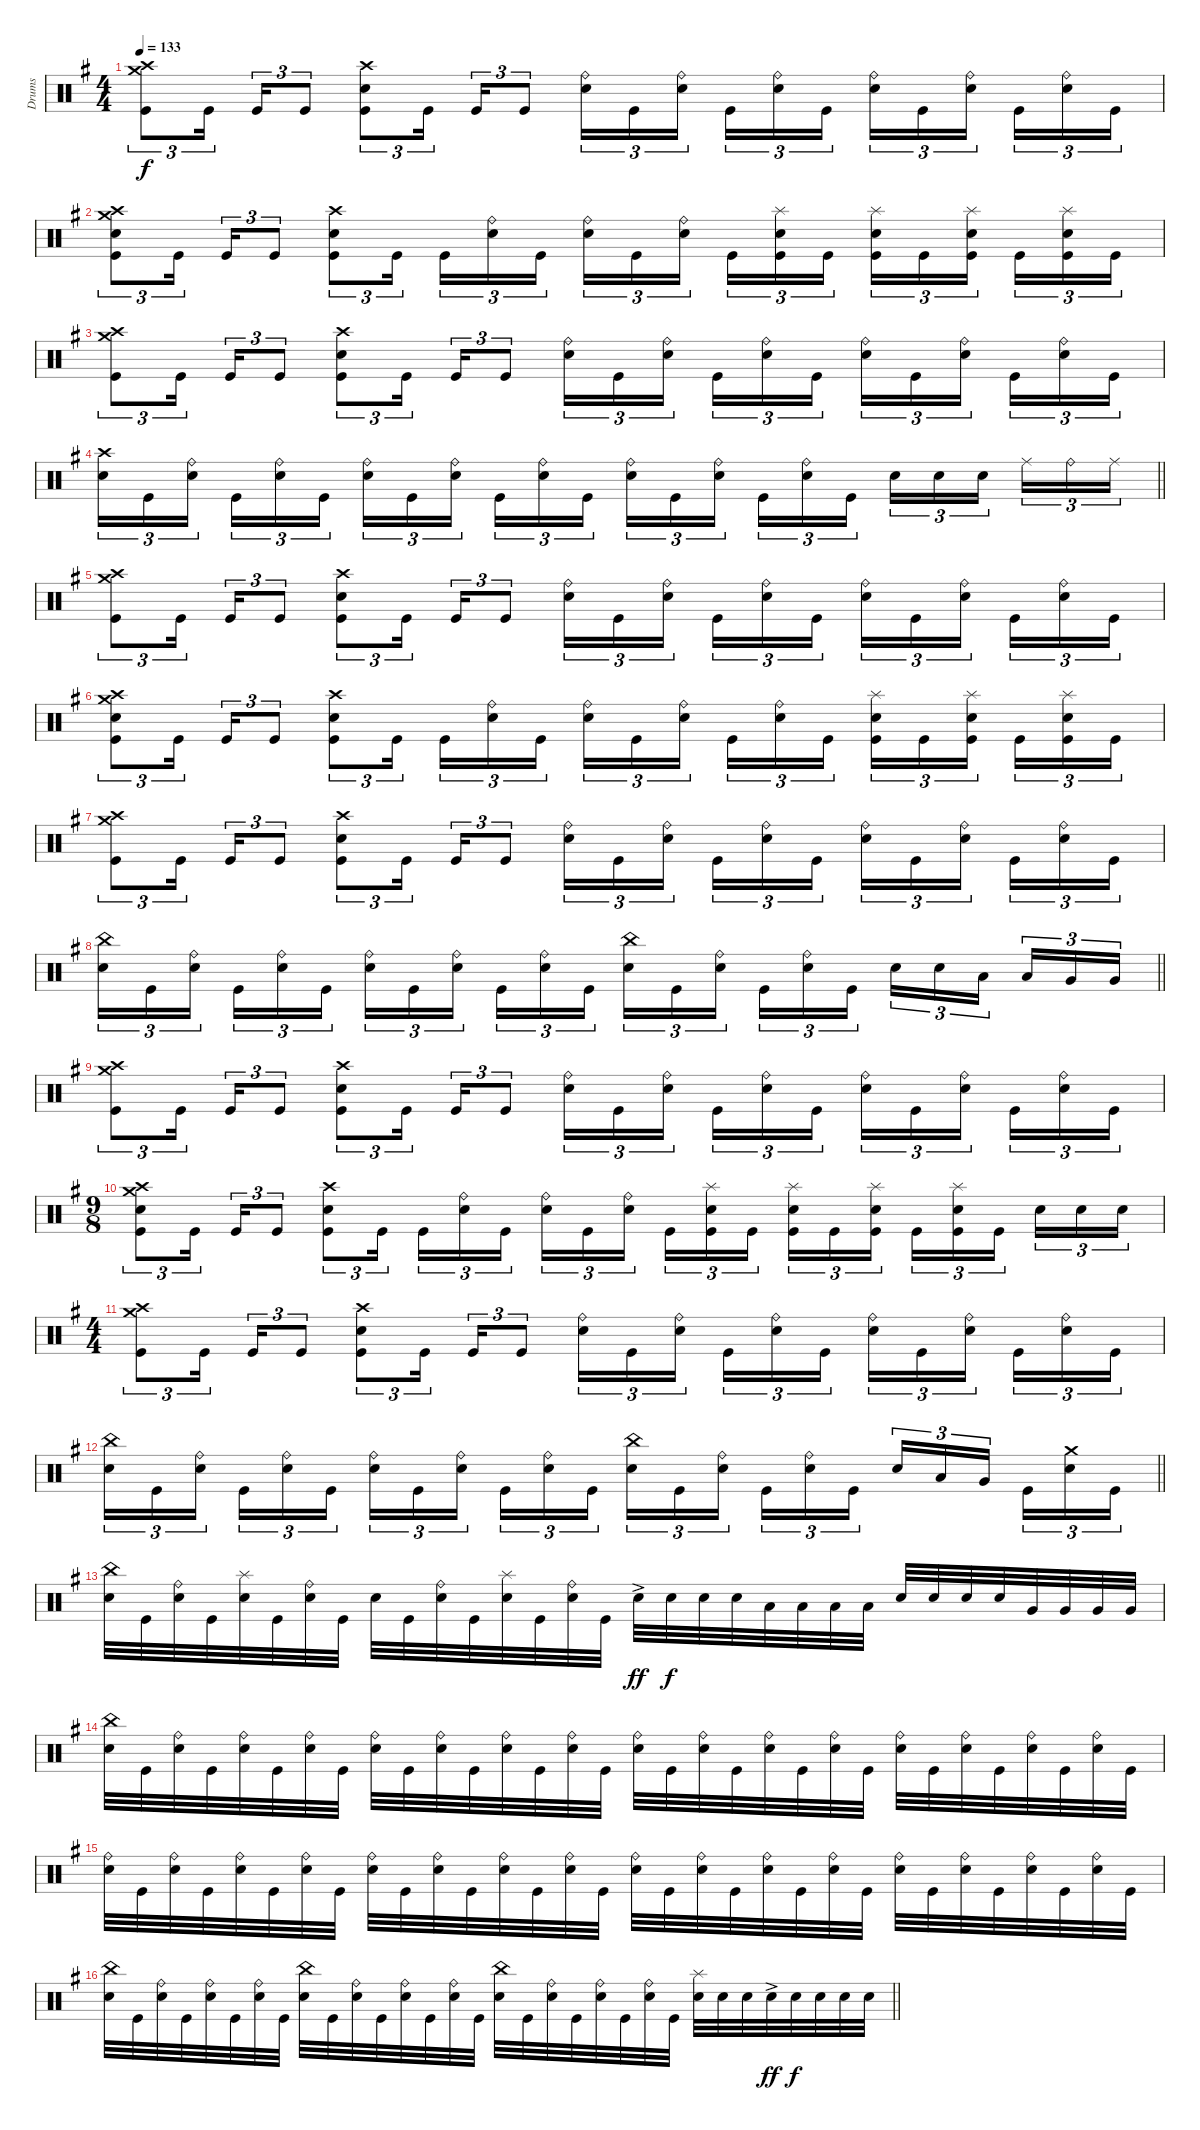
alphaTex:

\track ("Drums" "Drums") {instrument percussion}
\staff
\articulation defaults
\ts (4 4)
\tempo 133
\clef neutral
\ks eminor
("Crash high (hit)" "Crash medium (hit)" "Kick (hit)").8{tu (3 2) dy f} "Kick (hit)".16{tu (3 2) beam splitsecondary} "Kick (hit)".16{tu (3 2)} "Kick (hit)".8{tu (3 2)} ("Crash high (hit)" "Electric Snare (hit)" "Kick (hit)").8{tu (3 2)} "Kick (hit)".16{tu (3 2) beam splitsecondary} "Kick (hit)".16{tu (3 2)} "Kick (hit)".8{tu (3 2)} ("Ride (bell)" "Electric Snare (hit)").16{tu (3 2)} "Kick (hit)".16{tu (3 2)} ("Ride (bell)" "Electric Snare (hit)").16{tu (3 2) beam splitsecondary} "Kick (hit)".16{tu (3 2)} ("Ride (bell)" "Electric Snare (hit)").16{tu (3 2)} "Kick (hit)".16{tu (3 2)} ("Ride (bell)" "Electric Snare (hit)").16{tu (3 2)} "Kick (hit)".16{tu (3 2)} ("Ride (bell)" "Electric Snare (hit)").16{tu (3 2) beam splitsecondary} "Kick (hit)".16{tu (3 2)} ("Ride (bell)" "Electric Snare (hit)").16{tu (3 2)} "Kick (hit)".16{tu (3 2)} |
("Crash high (hit)" "Crash medium (hit)" "Electric Snare (hit)" "Kick (hit)").8{tu (3 2)} "Kick (hit)".16{tu (3 2) beam splitsecondary} "Kick (hit)".16{tu (3 2)} "Kick (hit)".8{tu (3 2)} ("Crash high (hit)" "Electric Snare (hit)" "Kick (hit)").8{tu (3 2)} "Kick (hit)".16{tu (3 2) beam splitsecondary} "Kick (hit)".16{tu (3 2)} ("Ride (bell)" "Electric Snare (hit)").16{tu (3 2)} "Kick (hit)".16{tu (3 2)} ("Ride (bell)" "Electric Snare (hit)").16{tu (3 2)} "Kick (hit)".16{tu (3 2)} ("Ride (bell)" "Electric Snare (hit)").16{tu (3 2) beam splitsecondary} "Kick (hit)".16{tu (3 2)} ("Splash (hit)" "Electric Snare (hit)" "Kick (hit)").16{tu (3 2)} "Kick (hit)".16{tu (3 2)} ("Splash (hit)" "Electric Snare (hit)" "Kick (hit)").16{tu (3 2)} "Kick (hit)".16{tu (3 2)} ("Splash (hit)" "Electric Snare (hit)" "Kick (hit)").16{tu (3 2) beam splitsecondary} "Kick (hit)".16{tu (3 2)} ("Splash (hit)" "Electric Snare (hit)" "Kick (hit)").16{tu (3 2)} "Kick (hit)".16{tu (3 2)} |
("Crash high (hit)" "Crash medium (hit)" "Kick (hit)").8{tu (3 2)} "Kick (hit)".16{tu (3 2) beam splitsecondary} "Kick (hit)".16{tu (3 2)} "Kick (hit)".8{tu (3 2)} ("Crash high (hit)" "Electric Snare (hit)" "Kick (hit)").8{tu (3 2)} "Kick (hit)".16{tu (3 2) beam splitsecondary} "Kick (hit)".16{tu (3 2)} "Kick (hit)".8{tu (3 2)} ("Ride (bell)" "Electric Snare (hit)").16{tu (3 2)} "Kick (hit)".16{tu (3 2)} ("Ride (bell)" "Electric Snare (hit)").16{tu (3 2) beam splitsecondary} "Kick (hit)".16{tu (3 2)} ("Ride (bell)" "Electric Snare (hit)").16{tu (3 2)} "Kick (hit)".16{tu (3 2)} ("Ride (bell)" "Electric Snare (hit)").16{tu (3 2)} "Kick (hit)".16{tu (3 2)} ("Ride (bell)" "Electric Snare (hit)").16{tu (3 2) beam splitsecondary} "Kick (hit)".16{tu (3 2)} ("Ride (bell)" "Electric Snare (hit)").16{tu (3 2)} "Kick (hit)".16{tu (3 2)} |
\barLineRight lightlight
("Crash high (hit)" "Electric Snare (hit)").16{tu (3 2)} "Kick (hit)".16{tu (3 2)} ("Ride (bell)" "Electric Snare (hit)").16{tu (3 2) beam splitsecondary} "Kick (hit)".16{tu (3 2)} ("Ride (bell)" "Electric Snare (hit)").16{tu (3 2)} "Kick (hit)".16{tu (3 2)} ("Ride (bell)" "Electric Snare (hit)").16{tu (3 2)} "Kick (hit)".16{tu (3 2)} ("Ride (bell)" "Electric Snare (hit)").16{tu (3 2) beam splitsecondary} "Kick (hit)".16{tu (3 2)} ("Ride (bell)" "Electric Snare (hit)").16{tu (3 2)} "Kick (hit)".16{tu (3 2)} ("Ride (bell)" "Electric Snare (hit)").16{tu (3 2)} "Kick (hit)".16{tu (3 2)} ("Ride (bell)" "Electric Snare (hit)").16{tu (3 2) beam splitsecondary} "Kick (hit)".16{tu (3 2)} ("Ride (bell)" "Electric Snare (hit)").16{tu (3 2)} "Kick (hit)".16{tu (3 2)} "Electric Snare (hit)".16{tu (3 2)} "Electric Snare (hit)".16{tu (3 2)} "Electric Snare (hit)".16{tu (3 2) beam splitsecondary} "Ride (middle)".16{tu (3 2)} "Ride (bell)".16{tu (3 2)} "Ride (middle)".16{tu (3 2)} |
("Crash high (hit)" "Crash medium (hit)" "Kick (hit)").8{tu (3 2)} "Kick (hit)".16{tu (3 2) beam splitsecondary} "Kick (hit)".16{tu (3 2)} "Kick (hit)".8{tu (3 2)} ("Crash high (hit)" "Electric Snare (hit)" "Kick (hit)").8{tu (3 2)} "Kick (hit)".16{tu (3 2) beam splitsecondary} "Kick (hit)".16{tu (3 2)} "Kick (hit)".8{tu (3 2)} ("Ride (bell)" "Electric Snare (hit)").16{tu (3 2)} "Kick (hit)".16{tu (3 2)} ("Ride (bell)" "Electric Snare (hit)").16{tu (3 2) beam splitsecondary} "Kick (hit)".16{tu (3 2)} ("Ride (bell)" "Electric Snare (hit)").16{tu (3 2)} "Kick (hit)".16{tu (3 2)} ("Ride (bell)" "Electric Snare (hit)").16{tu (3 2)} "Kick (hit)".16{tu (3 2)} ("Ride (bell)" "Electric Snare (hit)").16{tu (3 2) beam splitsecondary} "Kick (hit)".16{tu (3 2)} ("Ride (bell)" "Electric Snare (hit)").16{tu (3 2)} "Kick (hit)".16{tu (3 2)} |
("Crash high (hit)" "Crash medium (hit)" "Electric Snare (hit)" "Kick (hit)").8{tu (3 2)} "Kick (hit)".16{tu (3 2) beam splitsecondary} "Kick (hit)".16{tu (3 2)} "Kick (hit)".8{tu (3 2)} ("Crash high (hit)" "Electric Snare (hit)" "Kick (hit)").8{tu (3 2)} "Kick (hit)".16{tu (3 2) beam splitsecondary} "Kick (hit)".16{tu (3 2)} ("Ride (bell)" "Electric Snare (hit)").16{tu (3 2)} "Kick (hit)".16{tu (3 2)} ("Ride (bell)" "Electric Snare (hit)").16{tu (3 2)} "Kick (hit)".16{tu (3 2)} ("Ride (bell)" "Electric Snare (hit)").16{tu (3 2) beam splitsecondary} "Kick (hit)".16{tu (3 2)} ("Ride (bell)" "Electric Snare (hit)").16{tu (3 2)} "Kick (hit)".16{tu (3 2)} ("Splash (hit)" "Electric Snare (hit)" "Kick (hit)").16{tu (3 2)} "Kick (hit)".16{tu (3 2)} ("Splash (hit)" "Electric Snare (hit)" "Kick (hit)").16{tu (3 2) beam splitsecondary} "Kick (hit)".16{tu (3 2)} ("Splash (hit)" "Electric Snare (hit)" "Kick (hit)").16{tu (3 2)} "Kick (hit)".16{tu (3 2)} |
("Crash high (hit)" "Crash medium (hit)" "Kick (hit)").8{tu (3 2)} "Kick (hit)".16{tu (3 2) beam splitsecondary} "Kick (hit)".16{tu (3 2)} "Kick (hit)".8{tu (3 2)} ("Crash high (hit)" "Electric Snare (hit)" "Kick (hit)").8{tu (3 2)} "Kick (hit)".16{tu (3 2) beam splitsecondary} "Kick (hit)".16{tu (3 2)} "Kick (hit)".8{tu (3 2)} ("Ride (bell)" "Electric Snare (hit)").16{tu (3 2)} "Kick (hit)".16{tu (3 2)} ("Ride (bell)" "Electric Snare (hit)").16{tu (3 2) beam splitsecondary} "Kick (hit)".16{tu (3 2)} ("Ride (bell)" "Electric Snare (hit)").16{tu (3 2)} "Kick (hit)".16{tu (3 2)} ("Ride (bell)" "Electric Snare (hit)").16{tu (3 2)} "Kick (hit)".16{tu (3 2)} ("Ride (bell)" "Electric Snare (hit)").16{tu (3 2) beam splitsecondary} "Kick (hit)".16{tu (3 2)} ("Ride (bell)" "Electric Snare (hit)").16{tu (3 2)} "Kick (hit)".16{tu (3 2)} |
\barLineRight lightlight
("China (hit)" "Electric Snare (hit)").16{tu (3 2)} "Kick (hit)".16{tu (3 2)} ("Ride (bell)" "Electric Snare (hit)").16{tu (3 2) beam splitsecondary} "Kick (hit)".16{tu (3 2)} ("Ride (bell)" "Electric Snare (hit)").16{tu (3 2)} "Kick (hit)".16{tu (3 2)} ("Ride (bell)" "Electric Snare (hit)").16{tu (3 2)} "Kick (hit)".16{tu (3 2)} ("Ride (bell)" "Electric Snare (hit)").16{tu (3 2) beam splitsecondary} "Kick (hit)".16{tu (3 2)} ("Ride (bell)" "Electric Snare (hit)").16{tu (3 2)} "Kick (hit)".16{tu (3 2)} ("China (hit)" "Electric Snare (hit)").16{tu (3 2)} "Kick (hit)".16{tu (3 2)} ("Ride (bell)" "Electric Snare (hit)").16{tu (3 2) beam splitsecondary} "Kick (hit)".16{tu (3 2)} ("Ride (bell)" "Electric Snare (hit)").16{tu (3 2)} "Kick (hit)".16{tu (3 2)} "Electric Snare (hit)".16{tu (3 2)} "Electric Snare (hit)".16{tu (3 2)} "Low Tom (hit)".16{tu (3 2) beam splitsecondary} "Low Tom (hit)".16{tu (3 2)} "Very Low Tom (hit)".16{tu (3 2)} "Very Low Tom (hit)".16{tu (3 2)} |
("Crash high (hit)" "Crash medium (hit)" "Kick (hit)").8{tu (3 2)} "Kick (hit)".16{tu (3 2) beam splitsecondary} "Kick (hit)".16{tu (3 2)} "Kick (hit)".8{tu (3 2)} ("Crash high (hit)" "Electric Snare (hit)" "Kick (hit)").8{tu (3 2)} "Kick (hit)".16{tu (3 2) beam splitsecondary} "Kick (hit)".16{tu (3 2)} "Kick (hit)".8{tu (3 2)} ("Ride (bell)" "Electric Snare (hit)").16{tu (3 2)} "Kick (hit)".16{tu (3 2)} ("Ride (bell)" "Electric Snare (hit)").16{tu (3 2) beam splitsecondary} "Kick (hit)".16{tu (3 2)} ("Ride (bell)" "Electric Snare (hit)").16{tu (3 2)} "Kick (hit)".16{tu (3 2)} ("Ride (bell)" "Electric Snare (hit)").16{tu (3 2)} "Kick (hit)".16{tu (3 2)} ("Ride (bell)" "Electric Snare (hit)").16{tu (3 2) beam splitsecondary} "Kick (hit)".16{tu (3 2)} ("Ride (bell)" "Electric Snare (hit)").16{tu (3 2)} "Kick (hit)".16{tu (3 2)} |
\ts (9 8)
("Crash high (hit)" "Crash medium (hit)" "Electric Snare (hit)" "Kick (hit)").8{tu (3 2)} "Kick (hit)".16{tu (3 2) beam splitsecondary} "Kick (hit)".16{tu (3 2)} "Kick (hit)".8{tu (3 2)} ("Crash high (hit)" "Electric Snare (hit)" "Kick (hit)").8{tu (3 2)} "Kick (hit)".16{tu (3 2)} "Kick (hit)".16{tu (3 2)} ("Ride (bell)" "Electric Snare (hit)").16{tu (3 2)} "Kick (hit)".16{tu (3 2) beam splitsecondary} ("Ride (bell)" "Electric Snare (hit)").16{tu (3 2)} "Kick (hit)".16{tu (3 2)} ("Ride (bell)" "Electric Snare (hit)").16{tu (3 2) beam splitsecondary} "Kick (hit)".16{tu (3 2)} ("Splash (hit)" "Electric Snare (hit)" "Kick (hit)").16{tu (3 2)} "Kick (hit)".16{tu (3 2)} ("Splash (hit)" "Electric Snare (hit)" "Kick (hit)").16{tu (3 2)} "Kick (hit)".16{tu (3 2)} ("Splash (hit)" "Electric Snare (hit)" "Kick (hit)").16{tu (3 2) beam splitsecondary} "Kick (hit)".16{tu (3 2)} ("Splash (hit)" "Electric Snare (hit)" "Kick (hit)").16{tu (3 2)} "Kick (hit)".16{tu (3 2) beam splitsecondary} "Electric Snare (hit)".16{tu (3 2)} "Electric Snare (hit)".16{tu (3 2)} "Electric Snare (hit)".16{tu (3 2)} |
\ts (4 4)
("Crash high (hit)" "Crash medium (hit)" "Kick (hit)").8{tu (3 2)} "Kick (hit)".16{tu (3 2) beam splitsecondary} "Kick (hit)".16{tu (3 2)} "Kick (hit)".8{tu (3 2)} ("Crash high (hit)" "Electric Snare (hit)" "Kick (hit)").8{tu (3 2)} "Kick (hit)".16{tu (3 2) beam splitsecondary} "Kick (hit)".16{tu (3 2)} "Kick (hit)".8{tu (3 2)} ("Ride (bell)" "Electric Snare (hit)").16{tu (3 2)} "Kick (hit)".16{tu (3 2)} ("Ride (bell)" "Electric Snare (hit)").16{tu (3 2) beam splitsecondary} "Kick (hit)".16{tu (3 2)} ("Ride (bell)" "Electric Snare (hit)").16{tu (3 2)} "Kick (hit)".16{tu (3 2)} ("Ride (bell)" "Electric Snare (hit)").16{tu (3 2)} "Kick (hit)".16{tu (3 2)} ("Ride (bell)" "Electric Snare (hit)").16{tu (3 2) beam splitsecondary} "Kick (hit)".16{tu (3 2)} ("Ride (bell)" "Electric Snare (hit)").16{tu (3 2)} "Kick (hit)".16{tu (3 2)} |
\barLineRight lightlight
("China (hit)" "Electric Snare (hit)").16{tu (3 2)} "Kick (hit)".16{tu (3 2)} ("Ride (bell)" "Electric Snare (hit)").16{tu (3 2) beam splitsecondary} "Kick (hit)".16{tu (3 2)} ("Ride (bell)" "Electric Snare (hit)").16{tu (3 2)} "Kick (hit)".16{tu (3 2)} ("Ride (bell)" "Electric Snare (hit)").16{tu (3 2)} "Kick (hit)".16{tu (3 2)} ("Ride (bell)" "Electric Snare (hit)").16{tu (3 2) beam splitsecondary} "Kick (hit)".16{tu (3 2)} ("Ride (bell)" "Electric Snare (hit)").16{tu (3 2)} "Kick (hit)".16{tu (3 2)} ("China (hit)" "Electric Snare (hit)").16{tu (3 2)} "Kick (hit)".16{tu (3 2)} ("Ride (bell)" "Electric Snare (hit)").16{tu (3 2) beam splitsecondary} "Kick (hit)".16{tu (3 2)} ("Ride (bell)" "Electric Snare (hit)").16{tu (3 2)} "Kick (hit)".16{tu (3 2)} "Electric Snare (hit)".16{tu (3 2)} "Low Tom (hit)".16{tu (3 2)} "Very Low Tom (hit)".16{tu (3 2) beam splitsecondary} "Kick (hit)".16{tu (3 2)} ("Crash medium (hit)" "Electric Snare (hit)").16{tu (3 2)} "Kick (hit)".16{tu (3 2)} |
\section ("" "")
("China (hit)" "Electric Snare (hit)").32 "Kick (hit)".32 ("Ride (bell)" "Electric Snare (hit)").32 "Kick (hit)".32 ("Splash (hit)" "Electric Snare (hit)").32 "Kick (hit)".32 ("Ride (bell)" "Electric Snare (hit)").32 "Kick (hit)".32 "Electric Snare (hit)".32 "Kick (hit)".32 ("Ride (bell)" "Electric Snare (hit)").32 "Kick (hit)".32 ("Splash (hit)" "Electric Snare (hit)").32 "Kick (hit)".32 ("Ride (bell)" "Electric Snare (hit)").32 "Kick (hit)".32 "Electric Snare (hit)"{ac}.32{dy ff} "Electric Snare (hit)".32{dy f} "Electric Snare (hit)".32 "Electric Snare (hit)".32 "Low Tom (hit)".32 "Low Tom (hit)".32 "Low Tom (hit)".32 "Low Tom (hit)".32 "Electric Snare (hit)".32 "Electric Snare (hit)".32 "Electric Snare (hit)".32 "Electric Snare (hit)".32 "Very Low Tom (hit)".32 "Very Low Tom (hit)".32 "Very Low Tom (hit)".32 "Very Low Tom (hit)".32 |
("China (hit)" "Electric Snare (hit)").32 "Kick (hit)".32 ("Ride (bell)" "Electric Snare (hit)").32 "Kick (hit)".32 ("Ride (bell)" "Electric Snare (hit)").32 "Kick (hit)".32 ("Ride (bell)" "Electric Snare (hit)").32 "Kick (hit)".32 ("Ride (bell)" "Electric Snare (hit)").32 "Kick (hit)".32 ("Ride (bell)" "Electric Snare (hit)").32 "Kick (hit)".32 ("Ride (bell)" "Electric Snare (hit)").32 "Kick (hit)".32 ("Ride (bell)" "Electric Snare (hit)").32 "Kick (hit)".32 ("Ride (bell)" "Electric Snare (hit)").32 "Kick (hit)".32 ("Ride (bell)" "Electric Snare (hit)").32 "Kick (hit)".32 ("Ride (bell)" "Electric Snare (hit)").32 "Kick (hit)".32 ("Ride (bell)" "Electric Snare (hit)").32 "Kick (hit)".32 ("Ride (bell)" "Electric Snare (hit)").32 "Kick (hit)".32 ("Ride (bell)" "Electric Snare (hit)").32 "Kick (hit)".32 ("Ride (bell)" "Electric Snare (hit)").32 "Kick (hit)".32 ("Ride (bell)" "Electric Snare (hit)").32 "Kick (hit)".32 |
("Ride (bell)" "Electric Snare (hit)").32 "Kick (hit)".32 ("Ride (bell)" "Electric Snare (hit)").32 "Kick (hit)".32 ("Ride (bell)" "Electric Snare (hit)").32 "Kick (hit)".32 ("Ride (bell)" "Electric Snare (hit)").32 "Kick (hit)".32 ("Ride (bell)" "Electric Snare (hit)").32 "Kick (hit)".32 ("Ride (bell)" "Electric Snare (hit)").32 "Kick (hit)".32 ("Ride (bell)" "Electric Snare (hit)").32 "Kick (hit)".32 ("Ride (bell)" "Electric Snare (hit)").32 "Kick (hit)".32 ("Ride (bell)" "Electric Snare (hit)").32 "Kick (hit)".32 ("Ride (bell)" "Electric Snare (hit)").32 "Kick (hit)".32 ("Ride (bell)" "Electric Snare (hit)").32 "Kick (hit)".32 ("Ride (bell)" "Electric Snare (hit)").32 "Kick (hit)".32 ("Ride (bell)" "Electric Snare (hit)").32 "Kick (hit)".32 ("Ride (bell)" "Electric Snare (hit)").32 "Kick (hit)".32 ("Ride (bell)" "Electric Snare (hit)").32 "Kick (hit)".32 ("Ride (bell)" "Electric Snare (hit)").32 "Kick (hit)".32 |
\barLineRight lightlight
("China (hit)" "Electric Snare (hit)").32 "Kick (hit)".32 ("Ride (bell)" "Electric Snare (hit)").32 "Kick (hit)".32 ("Ride (bell)" "Electric Snare (hit)").32 "Kick (hit)".32 ("Ride (bell)" "Electric Snare (hit)").32 "Kick (hit)".32 ("China (hit)" "Electric Snare (hit)").32 "Kick (hit)".32 ("Ride (bell)" "Electric Snare (hit)").32 "Kick (hit)".32 ("Ride (bell)" "Electric Snare (hit)").32 "Kick (hit)".32 ("Ride (bell)" "Electric Snare (hit)").32 "Kick (hit)".32 ("China (hit)" "Electric Snare (hit)").32 "Kick (hit)".32 ("Ride (bell)" "Electric Snare (hit)").32 "Kick (hit)".32 ("Ride (bell)" "Electric Snare (hit)").32 "Kick (hit)".32 ("Ride (bell)" "Electric Snare (hit)").32 "Kick (hit)".32 ("Splash (hit)" "Electric Snare (hit)").32 "Electric Snare (hit)".32 "Electric Snare (hit)".32 "Electric Snare (hit)"{ac}.32{dy ff} "Electric Snare (hit)".32{dy f} "Electric Snare (hit)".32 "Electric Snare (hit)".32 "Electric Snare (hit)".32
